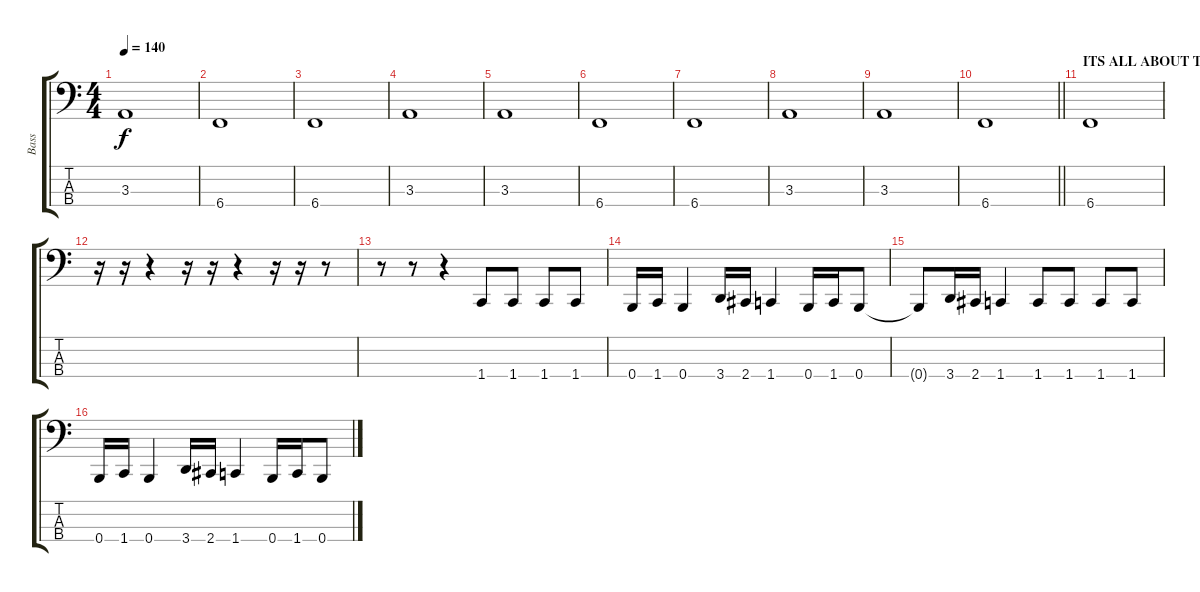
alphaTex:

\track ("Bass" "Bass") {instrument electricbasspick}
\staff {score tabs}
\tuning (E2 B1 Gb1 B0) {hide}
\ts (4 4)
\tempo 140
\clef f4
\ks c
3.3.1{dy f} |
6.4.1 |
6.4.1 |
3.3.1 |
3.3.1 |
6.4.1 |
6.4.1 |
3.3.1 |
3.3.1 |
\barLineRight lightlight
6.4.1 |
\section ("" "ITS ALL ABOUT THE..")
6.4.1 |
r.16 r.16 r.4 r.16 r.16 r.4 r.16 r.16 r.8 |
r.8 r.8 r.4 1.4.8 1.4.8 1.4.8 1.4.8 |
0.4.16 1.4.16 0.4.4 3.4.16 2.4.16 1.4.4 0.4.16 1.4.16 0.4.8 |
0.4{t}.8 3.4.16 2.4.16 1.4.4 1.4.8 1.4.8 1.4.8 1.4.8 |
0.4.16 1.4.16 0.4.4 3.4.16 2.4.16 1.4.4 0.4.16 1.4.16 0.4.8
